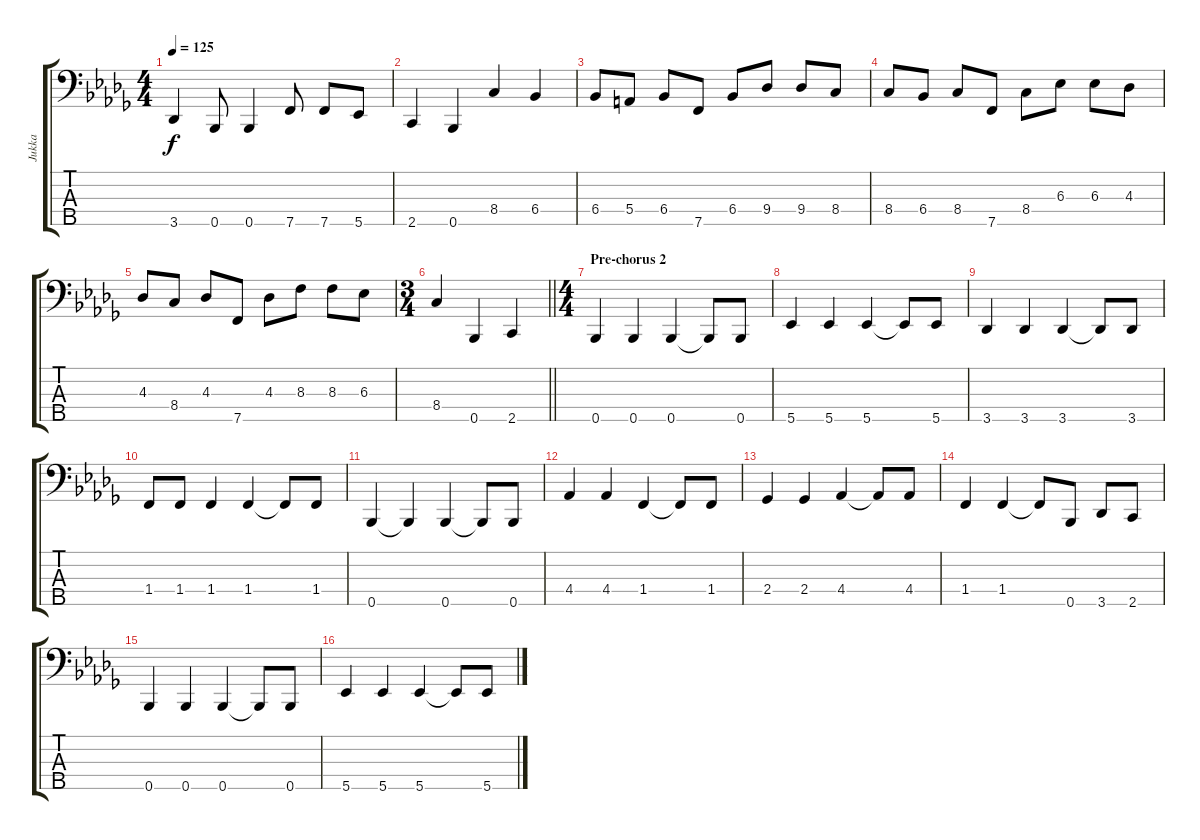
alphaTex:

\track ("Jukka" "Jukka") {instrument electricbasspick}
\staff {score tabs}
\tuning (G2 D2 A1 E1 Bb0) {hide}
\ts (4 4)
\tempo 125
\clef f4
\ks bbminor
3.5.4{dy f} 0.5.8 0.5.4 7.5.8 7.5.8 5.5.8 |
2.5.4 0.5.4 8.4.4 6.4.4 |
6.4.8 5.4.8 6.4.8 7.5.8 6.4.8 9.4.8 9.4.8 8.4.8 |
8.4.8 6.4.8 8.4.8 7.5.8 8.4.8 6.3.8 6.3.8 4.3.8 |
4.3.8 8.4.8 4.3.8 7.5.8 4.3.8 8.3.8 8.3.8 6.3.8 |
\ts (3 4)
\barLineRight lightlight
8.4.4 0.5.4 2.5.4 |
\ts (4 4)
\section ("" "Pre-chorus 2")
0.5.4 0.5.4 0.5.4 0.5{t}.8 0.5.8 |
5.5.4 5.5.4 5.5.4 5.5{t}.8 5.5.8 |
3.5.4 3.5.4 3.5.4 3.5{t}.8 3.5.8 |
1.4.8 1.4.8 1.4.4 1.4.4 1.4{t}.8 1.4.8 |
0.5.4 0.5{t}.4 0.5.4 0.5{t}.8 0.5.8 |
4.4.4 4.4.4 1.4.4 1.4{t}.8 1.4.8 |
2.4.4 2.4.4 4.4.4 4.4{t}.8 4.4.8 |
1.4.4 1.4.4 1.4{t}.8 0.5.8 3.5.8 2.5.8 |
0.5.4 0.5.4 0.5.4 0.5{t}.8 0.5.8 |
5.5.4 5.5.4 5.5.4 5.5{t}.8 5.5.8
